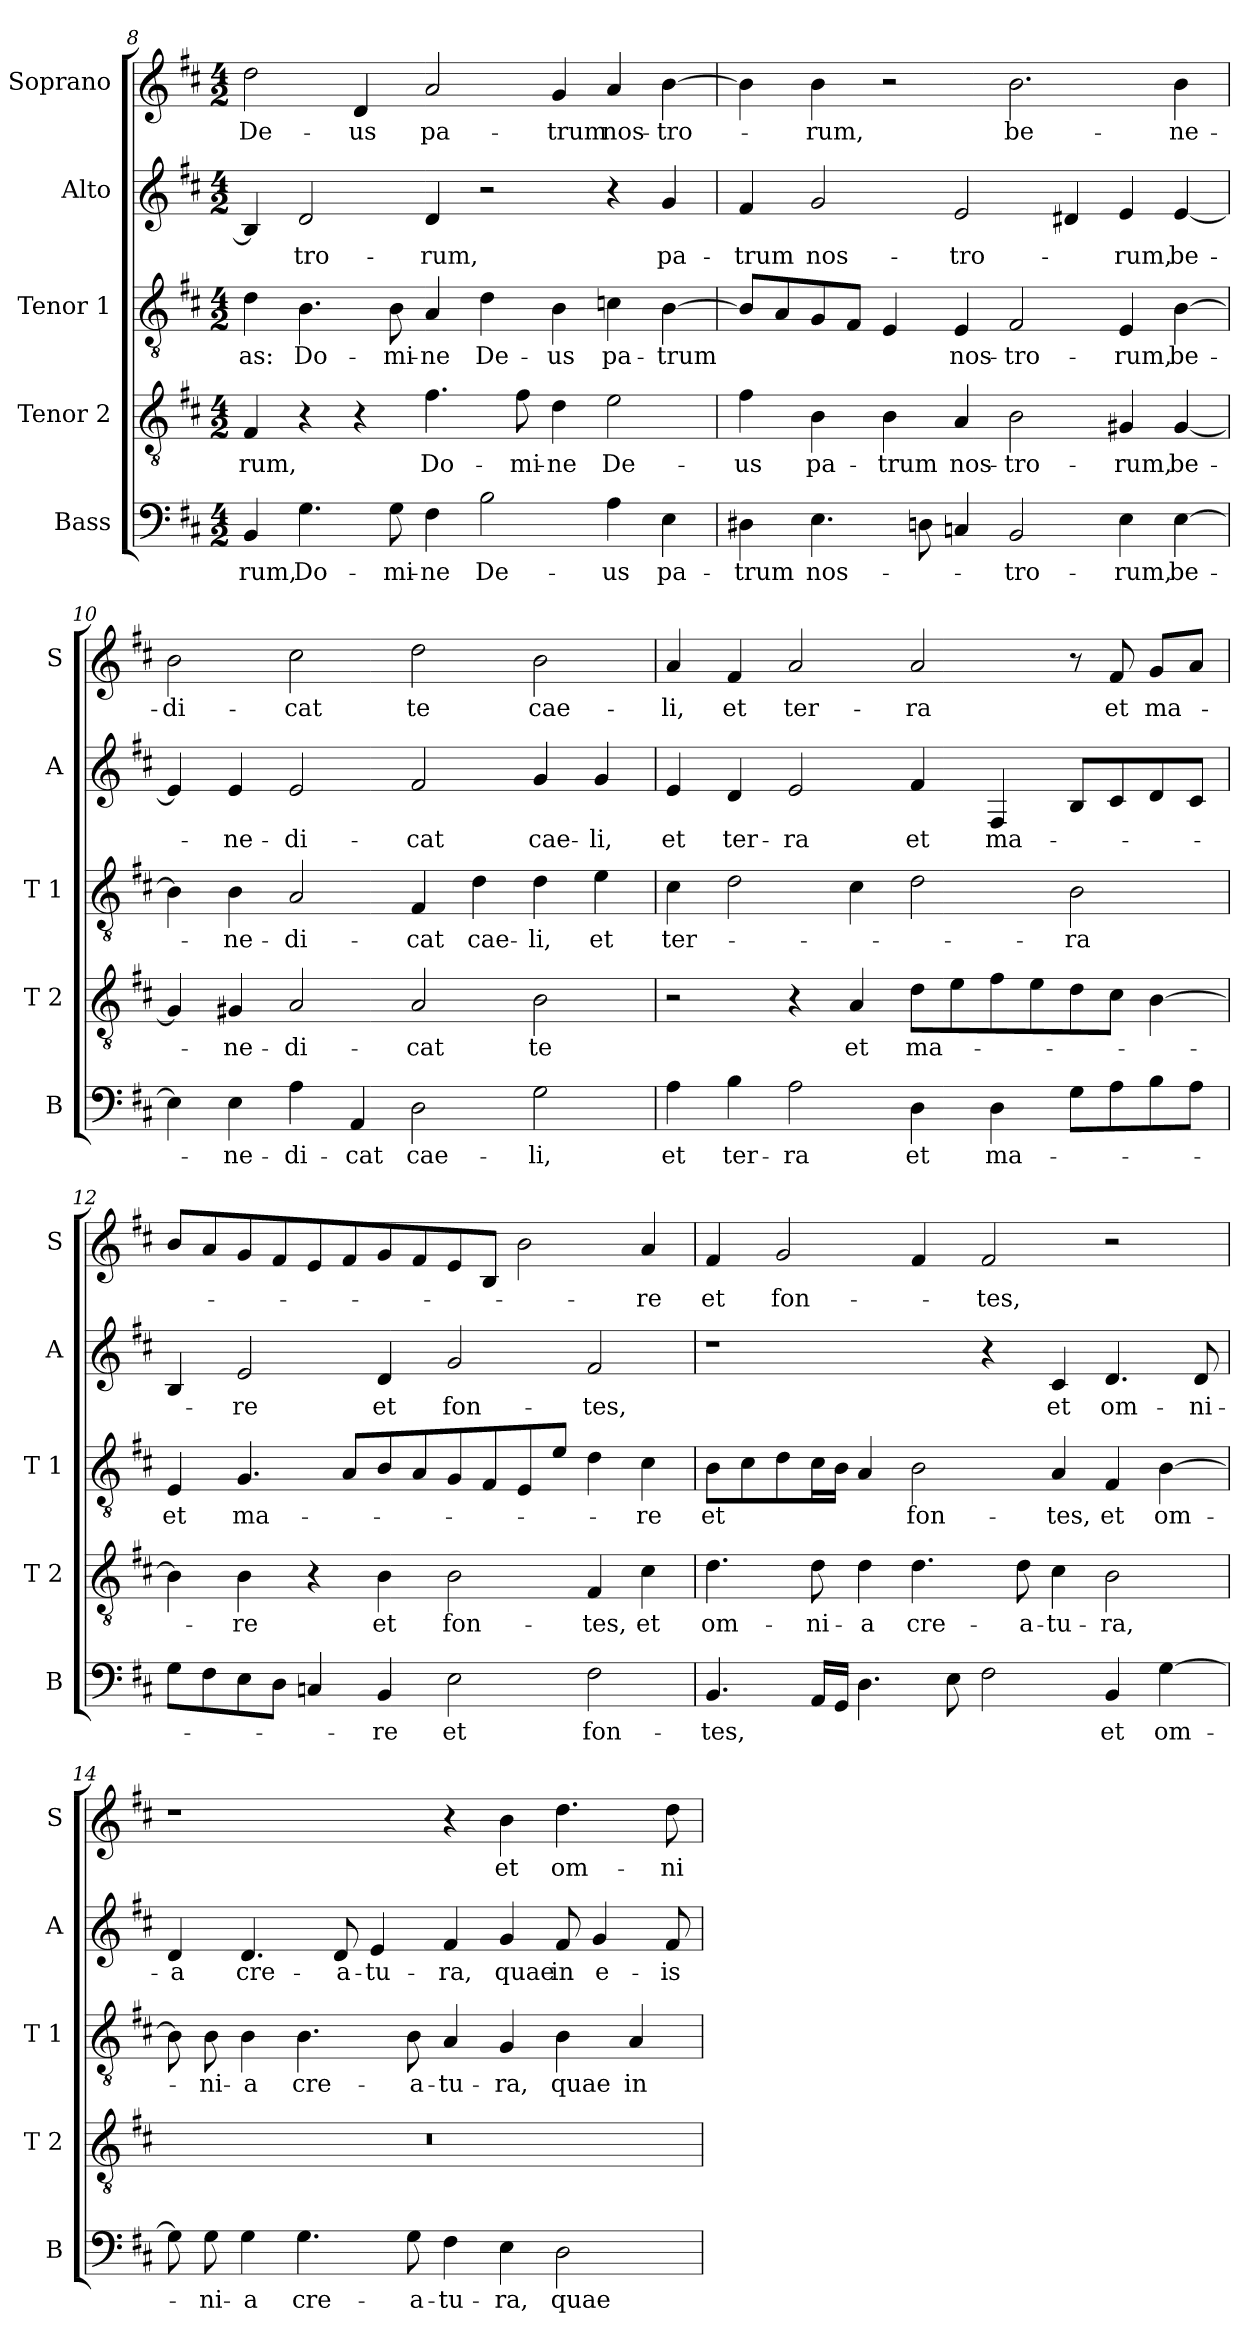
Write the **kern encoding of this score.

**kern	**text	**kern	**text	**kern	**text	**kern	**text	**kern	**text
*part5	*part5	*part4	*part4	*part3	*part3	*part2	*part2	*part1	*part1
*staff5	*staff5	*staff4	*staff4	*staff3	*staff3	*staff2	*staff2	*staff1	*staff1
*I"Bass	*	*I"Tenor 2	*	*I"Tenor 1	*	*I"Alto	*	*I"Soprano	*
*I'B	*	*I'T 2	*	*I'T 1	*	*I'A	*	*I'S	*
*clefF4	*	*clefGv2	*	*clefGv2	*	*clefG2	*	*clefG2	*
*k[f#c#]	*	*k[f#c#]	*	*k[f#c#]	*	*k[f#c#]	*	*k[f#c#]	*
*D:	*	*D:	*	*D:	*	*D:	*	*D:	*
*M4/2	*	*M4/2	*	*M4/2	*	*M4/2	*	*M4/2	*
=8	=8	=8	=8	=8	=8	=8	=8	=8	=8
!	!LO:LY:b	!	!LO:LY:b	!	!LO:LY:b	!	!	!	!LO:LY:b
4BB/	-rum,	4F#/	-rum,	4d\	-as:	4B/]	.	2dd\	De-
!	!LO:LY:b	!	!	!	!LO:LY:b	!	!LO:LY:b	!	!
4.G\	Do-	4r	.	4.B\	Do-	2d/	-tro-	.	.
!	!	!	!	!	!	!	!	!	!LO:LY:b
.	.	4r	.	.	.	.	.	4d/	-us
!	!LO:LY:b	!	!	!	!LO:LY:b	!	!	!	!
8G\	-mi-	.	.	8B\	-mi-	.	.	.	.
!	!LO:LY:b	!	!LO:LY:b	!	!LO:LY:b	!	!LO:LY:b	!	!LO:LY:b
4F#\	-ne	4.f#\	Do-	4A/	-ne	4d/	-rum,	2a/	pa-
!	!LO:LY:b	!	!	!	!LO:LY:b	!	!	!	!
2B\	De-	.	.	4d\	De-	2r	.	.	.
!	!	!	!LO:LY:b	!	!	!	!	!	!
.	.	8f#\	-mi-	.	.	.	.	.	.
!	!	!	!LO:LY:b	!	!LO:LY:b	!	!	!	!LO:LY:b
.	.	4d\	-ne	4B\	-us	.	.	4g/	-trum
!	!LO:LY:b	!	!LO:LY:b	!	!LO:LY:b	!	!	!	!LO:LY:b
4A\	-us	2e\	De-	4cn\	pa-	4r	.	4a/	nos-
!	!LO:LY:b	!	!	!	!LO:LY:b	!	!LO:LY:b	!	!LO:LY:b
4E\	pa-	.	.	[4B\	-trum	4g/	pa-	[4b\	-tro-
=9	=9	=9	=9	=9	=9	=9	=9	=9	=9
!	!LO:LY:b	!	!LO:LY:b	!	!	!	!LO:LY:b	!	!
4D#X\	-trum	4f#\	-us	8B/L]	.	4f#/	-trum	4b\]	.
.	.	.	.	8A/	.	.	.	.	.
!	!LO:LY:b	!	!LO:LY:b	!	!	!	!LO:LY:b	!	!LO:LY:b
4.E\	nos-	4B\	pa-	8G/	.	2g/	nos-	4b\	-rum,
.	.	.	.	8F#/J	.	.	.	.	.
!	!	!	!LO:LY:b	!	!	!	!	!	!
.	.	4B\	-trum	4E/	.	.	.	2r	.
8Dn\	.	.	.	.	.	.	.	.	.
!	!	!	!LO:LY:b	!	!LO:LY:b	!	!LO:LY:b	!	!
4Cn/	.	4A/	nos-	4E/	nos-	2e/	-tro-	.	.
!	!LO:LY:b	!	!LO:LY:b	!	!LO:LY:b	!	!	!	!LO:LY:b
2BB/	-tro-	2B\	-tro-	2F#/	-tro-	.	.	2.b\	be-
.	.	.	.	.	.	4d#X/	.	.	.
!	!LO:LY:b	!	!LO:LY:b	!	!LO:LY:b	!	!LO:LY:b	!	!
4E\	-rum,	4G#X/	-rum,	4E/	-rum,	4e/	-rum,	.	.
!	!LO:LY:b	!	!LO:LY:b	!	!LO:LY:b	!	!LO:LY:b	!	!LO:LY:b
[4E\	be-	[4G#/	be-	[4B\	be-	[4e/	be-	4b\	-ne-
!!LO:LB:g=z
=10	=10	=10	=10	=10	=10	=10	=10	=10	=10
!	!	!	!	!	!	!	!	!	!LO:LY:b
4E\]	.	4G#/]	.	4B\]	.	4e/]	.	2b\	-di-
!	!LO:LY:b	!	!LO:LY:b	!	!LO:LY:b	!	!LO:LY:b	!	!
4E\	-ne-	4G#X/	-ne-	4B\	-ne-	4e/	-ne-	.	.
!	!LO:LY:b	!	!LO:LY:b	!	!LO:LY:b	!	!LO:LY:b	!	!LO:LY:b
4A\	-di-	2A/	-di-	2A/	-di-	2e/	-di-	2cc#\	-cat
!	!LO:LY:b	!	!	!	!	!	!	!	!
4AA/	-cat	.	.	.	.	.	.	.	.
!	!LO:LY:b	!	!LO:LY:b	!	!LO:LY:b	!	!LO:LY:b	!	!LO:LY:b
2D\	cae-	2A/	-cat	4F#/	-cat	2f#/	-cat	2dd\	te
!	!	!	!	!	!LO:LY:b	!	!	!	!
.	.	.	.	4d\	cae-	.	.	.	.
!	!LO:LY:b	!	!LO:LY:b	!	!LO:LY:b	!	!LO:LY:b	!	!LO:LY:b
2G\	-li,	2B\	te	4d\	-li,	4g/	cae-	2b\	cae-
!	!	!	!	!	!LO:LY:b	!	!LO:LY:b	!	!
.	.	.	.	4e\	et	4g/	-li,	.	.
=11	=11	=11	=11	=11	=11	=11	=11	=11	=11
!	!LO:LY:b	!	!	!	!LO:LY:b	!	!LO:LY:b	!	!LO:LY:b
4A\	et	2r	.	4c#\	ter-	4e/	et	4a/	-li,
!	!LO:LY:b	!	!	!	!	!	!LO:LY:b	!	!LO:LY:b
4B\	ter-	.	.	2d\	.	4d/	ter-	4f#/	et
!	!LO:LY:b	!	!	!	!	!	!LO:LY:b	!	!LO:LY:b
2A\	-ra	4r	.	.	.	2e/	-ra	2a/	ter-
!	!	!	!LO:LY:b	!	!	!	!	!	!
.	.	4A/	et	4c#\	.	.	.	.	.
!	!LO:LY:b	!	!LO:LY:b	!	!	!	!LO:LY:b	!	!LO:LY:b
4D\	et	8d\L	ma-	2d\	.	4f#/	et	2a/	-ra
.	.	8e\	.	.	.	.	.	.	.
!	!LO:LY:b	!	!	!	!	!	!LO:LY:b	!	!
4D\	ma-	8f#\	.	.	.	4F#/	ma-	.	.
.	.	8e\	.	.	.	.	.	.	.
!	!	!	!	!	!LO:LY:b	!	!	!	!
8G\L	.	8d\	.	2B\	-ra	8B/L	.	8r	.
!	!	!	!	!	!	!	!	!	!LO:LY:b
8A\	.	8c#\J	.	.	.	8c#/	.	8f#/	et
!	!	!	!	!	!	!	!	!	!LO:LY:b
8B\	.	[4B\	.	.	.	8d/	.	8g/L	ma-
8A\J	.	.	.	.	.	8c#/J	.	8a/J	.
=12	=12	=12	=12	=12	=12	=12	=12	=12	=12
!	!	!	!	!	!LO:LY:b	!	!	!	!
8G\L	.	4B\]	.	4E/	et	4B/	.	8b/L	.
8F#\	.	.	.	.	.	.	.	8a/	.
!	!	!	!LO:LY:b	!	!LO:LY:b	!	!LO:LY:b	!	!
8E\	.	4B\	-re	4.G/	ma-	2e/	-re	8g/	.
8D\J	.	.	.	.	.	.	.	8f#/	.
4Cn/	.	4r	.	.	.	.	.	8e/	.
.	.	.	.	8A/L	.	.	.	8f#/	.
!	!LO:LY:b	!	!LO:LY:b	!	!	!	!LO:LY:b	!	!
4BB/	-re	4B\	et	8B/	.	4d/	et	8g/	.
.	.	.	.	8A/	.	.	.	8f#/	.
!	!LO:LY:b	!	!LO:LY:b	!	!	!	!LO:LY:b	!	!
2E\	et	2B\	fon-	8G/	.	2g/	fon-	8e/	.
.	.	.	.	8F#/	.	.	.	8B/J	.
.	.	.	.	8E/	.	.	.	2b\	.
.	.	.	.	8e/J	.	.	.	.	.
!	!LO:LY:b	!	!LO:LY:b	!	!	!	!LO:LY:b	!	!
2F#\	fon-	4F#/	-tes,	4d\	.	2f#/	-tes,	.	.
!	!	!	!LO:LY:b	!	!LO:LY:b	!	!	!	!LO:LY:b
.	.	4c#\	et	4c#\	-re	.	.	4a/	-re
!!LO:LB:g=z
=13	=13	=13	=13	=13	=13	=13	=13	=13	=13
!	!LO:LY:b	!	!LO:LY:b	!	!LO:LY:b	!	!	!	!LO:LY:b
4.BB/	-tes,	4.d\	om-	8B\L	et	1r	.	4f#/	et
.	.	.	.	8c#\	.	.	.	.	.
!	!	!	!	!	!	!	!	!	!LO:LY:b
.	.	.	.	8d\	.	.	.	2g/	fon-
!	!	!	!LO:LY:b	!	!	!	!	!	!
16AA/LL	.	8d\	-ni-	16c#\L	.	.	.	.	.
16GG/JJ	.	.	.	16B\JJ	.	.	.	.	.
!	!	!	!LO:LY:b	!	!	!	!	!	!
4.D\	.	4d\	-a	4A/	.	.	.	.	.
!	!	!	!LO:LY:b	!	!LO:LY:b	!	!	!	!
.	.	4.d\	cre-	2B\	fon-	.	.	4f#/	.
8E\	.	.	.	.	.	.	.	.	.
!	!	!	!	!	!	!	!	!	!LO:LY:b
2F#\	.	.	.	.	.	4r	.	2f#/	-tes,
!	!	!	!LO:LY:b	!	!	!	!	!	!
.	.	8d\	-a-	.	.	.	.	.	.
!	!	!	!LO:LY:b	!	!LO:LY:b	!	!LO:LY:b	!	!
.	.	4c#\	-tu-	4A/	-tes,	4c#/	et	.	.
!	!LO:LY:b	!	!LO:LY:b	!	!LO:LY:b	!	!LO:LY:b	!	!
4BB/	et	2B\	-ra,	4F#/	et	4.d/	om-	2r	.
!	!LO:LY:b	!	!	!	!LO:LY:b	!	!	!	!
[4G\	om-	.	.	[4B\	om-	.	.	.	.
!	!	!	!	!	!	!	!LO:LY:b	!	!
.	.	.	.	.	.	8d/	-ni-	.	.
=14	=14	=14	=14	=14	=14	=14	=14	=14	=14
!	!	!	!	!	!	!	!LO:LY:b	!	!
8G\]	.	0r	.	8B\]	.	4d/	-a	1r	.
!	!LO:LY:b	!	!	!	!LO:LY:b	!	!	!	!
8G\	-ni-	.	.	8B\	-ni-	.	.	.	.
!	!LO:LY:b	!	!	!	!LO:LY:b	!	!LO:LY:b	!	!
4G\	-a	.	.	4B\	-a	4.d/	cre-	.	.
!	!LO:LY:b	!	!	!	!LO:LY:b	!	!	!	!
4.G\	cre-	.	.	4.B\	cre-	.	.	.	.
!	!	!	!	!	!	!	!LO:LY:b	!	!
.	.	.	.	.	.	8d/	-a-	.	.
!	!	!	!	!	!	!	!LO:LY:b	!	!
.	.	.	.	.	.	4e/	-tu-	.	.
!	!LO:LY:b	!	!	!	!LO:LY:b	!	!	!	!
8G\	-a-	.	.	8B\	-a-	.	.	.	.
!	!LO:LY:b	!	!	!	!LO:LY:b	!	!LO:LY:b	!	!
4F#\	-tu-	.	.	4A/	-tu-	4f#/	-ra,	4r	.
!	!LO:LY:b	!	!	!	!LO:LY:b	!	!LO:LY:b	!	!LO:LY:b
4E\	-ra,	.	.	4G/	-ra,	4g/	quae	4b\	et
!	!LO:LY:b	!	!	!	!LO:LY:b	!	!LO:LY:b	!	!LO:LY:b
2D\	quae	.	.	4B\	quae	8f#/	in	4.dd\	om-
!	!	!	!	!	!	!	!LO:LY:b	!	!
.	.	.	.	.	.	4g/	e-	.	.
!	!	!	!	!	!LO:LY:b	!	!	!	!
.	.	.	.	4A/	in	.	.	.	.
!	!	!	!	!	!	!	!LO:LY:b	!	!LO:LY:b
.	.	.	.	.	.	8f#/	-is	8dd\	-ni-
=	=	=	=	=	=	=	=	=	=
*-	*-	*-	*-	*-	*-	*-	*-	*-	*-
